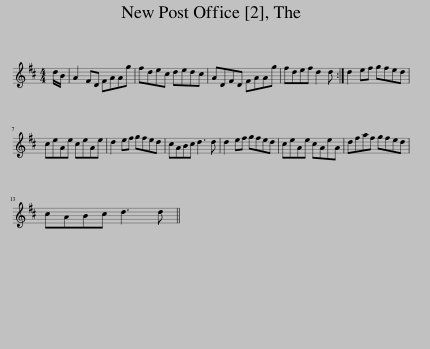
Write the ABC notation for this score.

X:1
L:1/8
M:4/4
I:linebreak $
K:D
V:1 treble
V:1
 d/B/ | A2 FD FAAg | fdec dedc | ADFD FAAg | fdef d2 d :| %5
 d2 ef gfed |$ ceAe ceAe | d2 ef gfed | cABc d3 d | d2 ef gfed | %10
 ceAe cAeA | dfaf gfed |$ cABc d3 d || %13
